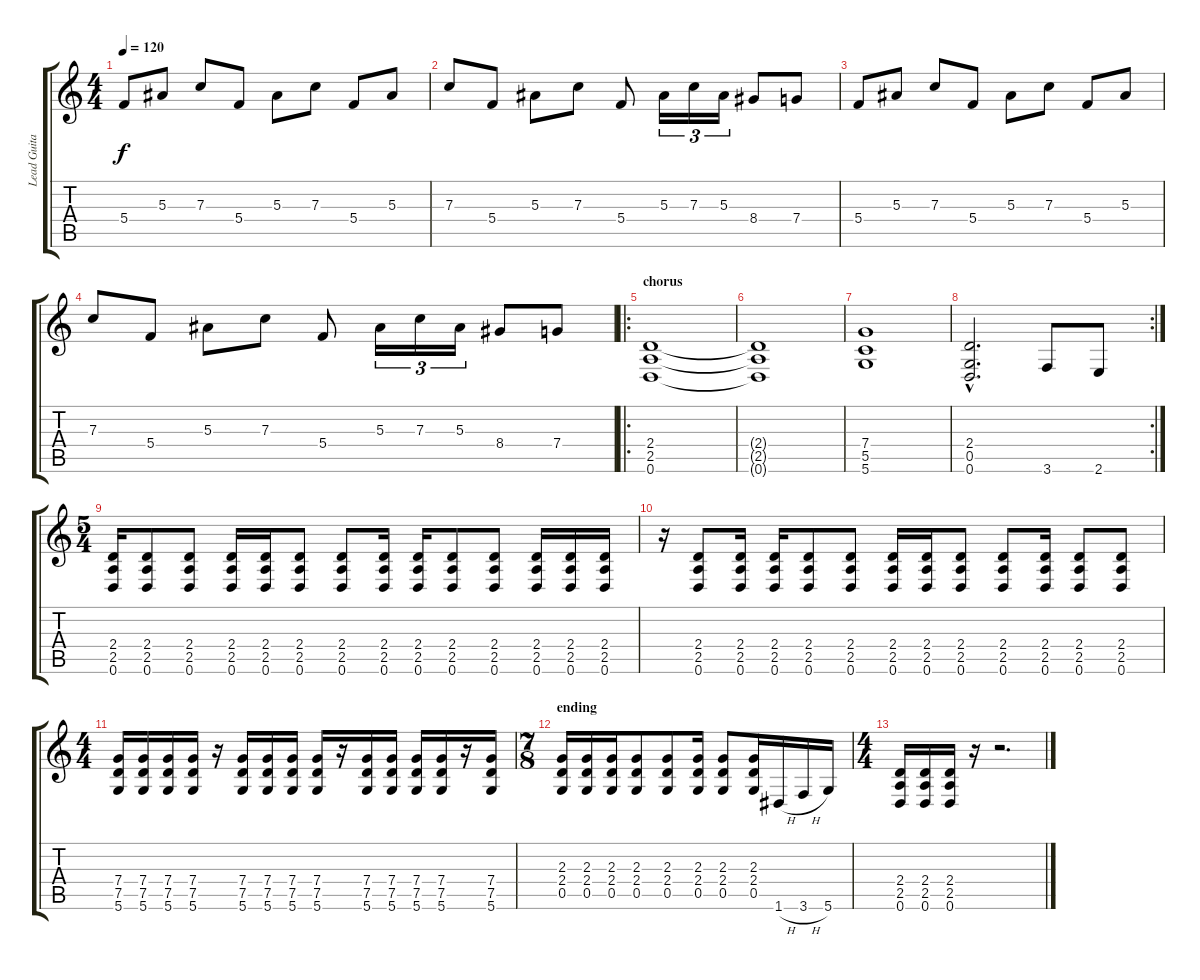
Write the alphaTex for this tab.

\track ("Lead Guitar" "Lead Guita") {instrument distortionguitar}
\staff {score tabs}
\tuning (D4 A3 F3 C3 G2 D2) {hide}
\ts (4 4)
\tempo 120
\clef g2
\ks c
5.4.8{dy f} 5.3.8 7.3.8 5.4.8 5.3.8 7.3.8 5.4.8 5.3.8 |
7.3.8 5.4.8 5.3.8 7.3.8 5.4.8 5.3.16{tu (3 2)} 7.3.16{tu (3 2)} 5.3.16{tu (3 2)} 8.4.8 7.4.8 |
5.4.8 5.3.8 7.3.8 5.4.8 5.3.8 7.3.8 5.4.8 5.3.8 |
7.3.8 5.4.8 5.3.8 7.3.8 5.4.8 5.3.16{tu (3 2)} 7.3.16{tu (3 2)} 5.3.16{tu (3 2)} 8.4.8 7.4.8 |
\ro
\section ("" "chorus")
(2.4 2.5 0.6).1 |
(2.4{t} 2.5{t} 0.6{t}).1 |
(7.4 5.5 5.6).1 |
\rc 2
(2.4{hac} 0.5{hac} 0.6{hac}).2{d} 3.6.8 2.6.8 |
\ts (5 4)
(2.4 2.5 0.6).16 (2.4 2.5 0.6).8 (2.4 2.5 0.6).8 (2.4 2.5 0.6).16 (2.4 2.5 0.6).16 (2.4 2.5 0.6).8 (2.4 2.5 0.6).8 (2.4 2.5 0.6).16 (2.4 2.5 0.6).16 (2.4 2.5 0.6).8 (2.4 2.5 0.6).8 (2.4 2.5 0.6).16 (2.4 2.5 0.6).16 (2.4 2.5 0.6).16 |
r.16 (2.4 2.5 0.6).8 (2.4 2.5 0.6).16 (2.4 2.5 0.6).16 (2.4 2.5 0.6).8 (2.4 2.5 0.6).8 (2.4 2.5 0.6).16 (2.4 2.5 0.6).16 (2.4 2.5 0.6).8 (2.4 2.5 0.6).8 (2.4 2.5 0.6).16 (2.4 2.5 0.6).8 (2.4 2.5 0.6).8 |
\ts (4 4)
(7.4 7.5 5.6).16 (7.4 7.5 5.6).16 (7.4 7.5 5.6).16 (7.4 7.5 5.6).16 r.16 (7.4 7.5 5.6).16 (7.4 7.5 5.6).16 (7.4 7.5 5.6).16 (7.4 7.5 5.6).16 r.16 (7.4 7.5 5.6).16 (7.4 7.5 5.6).16 (7.4 7.5 5.6).16 (7.4 7.5 5.6).16 r.16 (7.4 7.5 5.6).16 |
\ts (7 8)
\section ("" "ending")
(2.3 2.4 0.5).16 (2.3 2.4 0.5).16 (2.3 2.4 0.5).16 (2.3 2.4 0.5).8 (2.3 2.4 0.5).8 (2.3 2.4 0.5).16 (2.3 2.4 0.5).8 (2.3 2.4 0.5).16 1.6{h}.16 3.6{h}.16 5.6.16 |
\ts (4 4)
(2.4 2.5 0.6).16 (2.4 2.5 0.6).16 (2.4 2.5 0.6).16 r.16 r.2{d}
